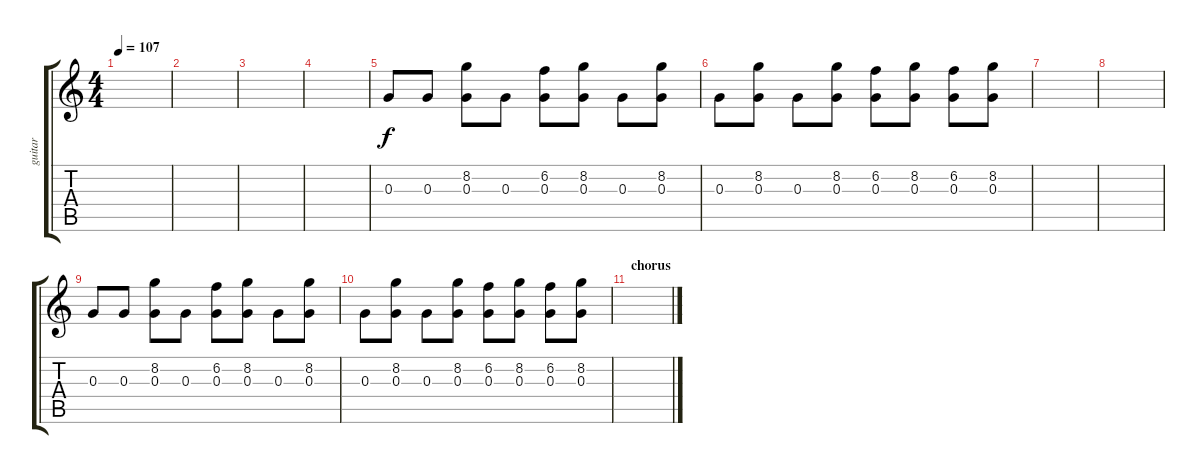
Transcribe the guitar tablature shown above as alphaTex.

\track ("guitar" "guitar") {instrument electricguitarmuted}
\staff {score tabs}
\tuning (E4 B3 G3 D3 A2 E2) {hide}
\ts (4 4)
\tempo 107
\clef g2
\ks c
|
|
|
|
0.3.8 0.3.8 (8.2 0.3).8 0.3.8 (6.2 0.3).8 (8.2 0.3).8 0.3.8 (8.2 0.3).8 |
0.3.8 (8.2 0.3).8 0.3.8 (8.2 0.3).8 (6.2 0.3).8 (8.2 0.3).8 (6.2 0.3).8 (8.2 0.3).8 |
|
|
0.3.8 0.3.8 (8.2 0.3).8 0.3.8 (6.2 0.3).8 (8.2 0.3).8 0.3.8 (8.2 0.3).8 |
0.3.8 (8.2 0.3).8 0.3.8 (8.2 0.3).8 (6.2 0.3).8 (8.2 0.3).8 (6.2 0.3).8 (8.2 0.3).8 |
\section ("" "chorus")
